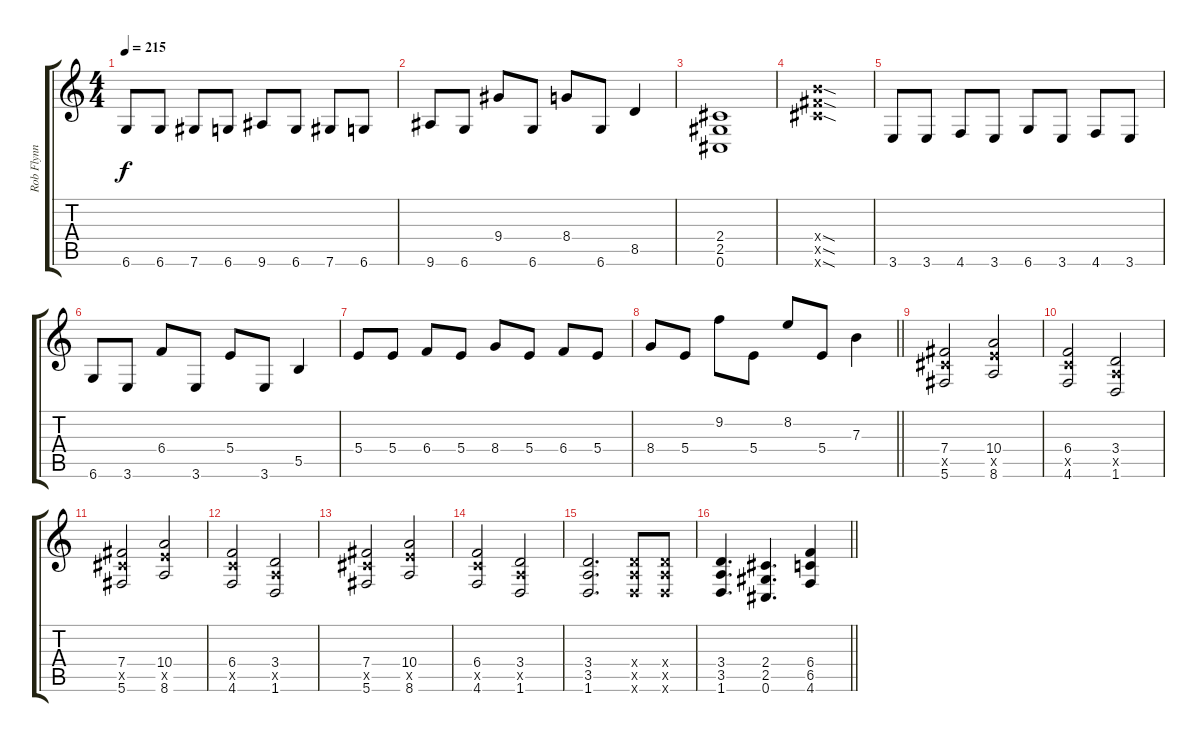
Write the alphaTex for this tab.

\track ("Rob Flynn" "Rob Flynn") {instrument distortionguitar}
\staff {score tabs}
\tuning (Db4 Ab3 E3 B2 Gb2 Db2) {hide}
\ts (4 4)
\tempo 215
\clef g2
\ks c
6.6.8{dy f} 6.6.8 7.6.8 6.6.8 9.6.8 6.6.8 7.6.8 6.6.8 |
9.6.8 6.6.8 9.4.8 6.6.8 8.4.8 6.6.8 8.5.4 |
(2.4 2.5 0.6).1 |
(12.4{sod x} 12.5{sod x} 12.6{sod x}).1 |
3.6.8 3.6.8 4.6.8 3.6.8 6.6.8 3.6.8 4.6.8 3.6.8 |
6.6.8 3.6.8 6.4.8 3.6.8 5.4.8 3.6.8 5.5.4 |
5.4.8 5.4.8 6.4.8 5.4.8 8.4.8 5.4.8 6.4.8 5.4.8 |
\barLineRight lightlight
8.4.8 5.4.8 9.2.8 5.4.8 8.2.8 5.4.8 7.3.4 |
(7.4 7.5{x} 5.6).2 (10.4 10.5{x} 8.6).2 |
(6.4 6.5{x} 4.6).2 (3.4 3.5{x} 1.6).2 |
(7.4 7.5{x} 5.6).2 (10.4 10.5{x} 8.6).2 |
(6.4 6.5{x} 4.6).2 (3.4 3.5{x} 1.6).2 |
(7.4 7.5{x} 5.6).2 (10.4 10.5{x} 8.6).2 |
(6.4 6.5{x} 4.6).2 (3.4 3.5{x} 1.6).2 |
(3.4 3.5 1.6).2{d} (3.4{x} 3.5{x} 1.6{x}).8 (3.4{x} 3.5{x} 1.6{x}).8 |
\barLineRight lightlight
(3.4 3.5 1.6).4{d} (2.4 2.5 0.6).4{d} (6.4 6.5 4.6).4
